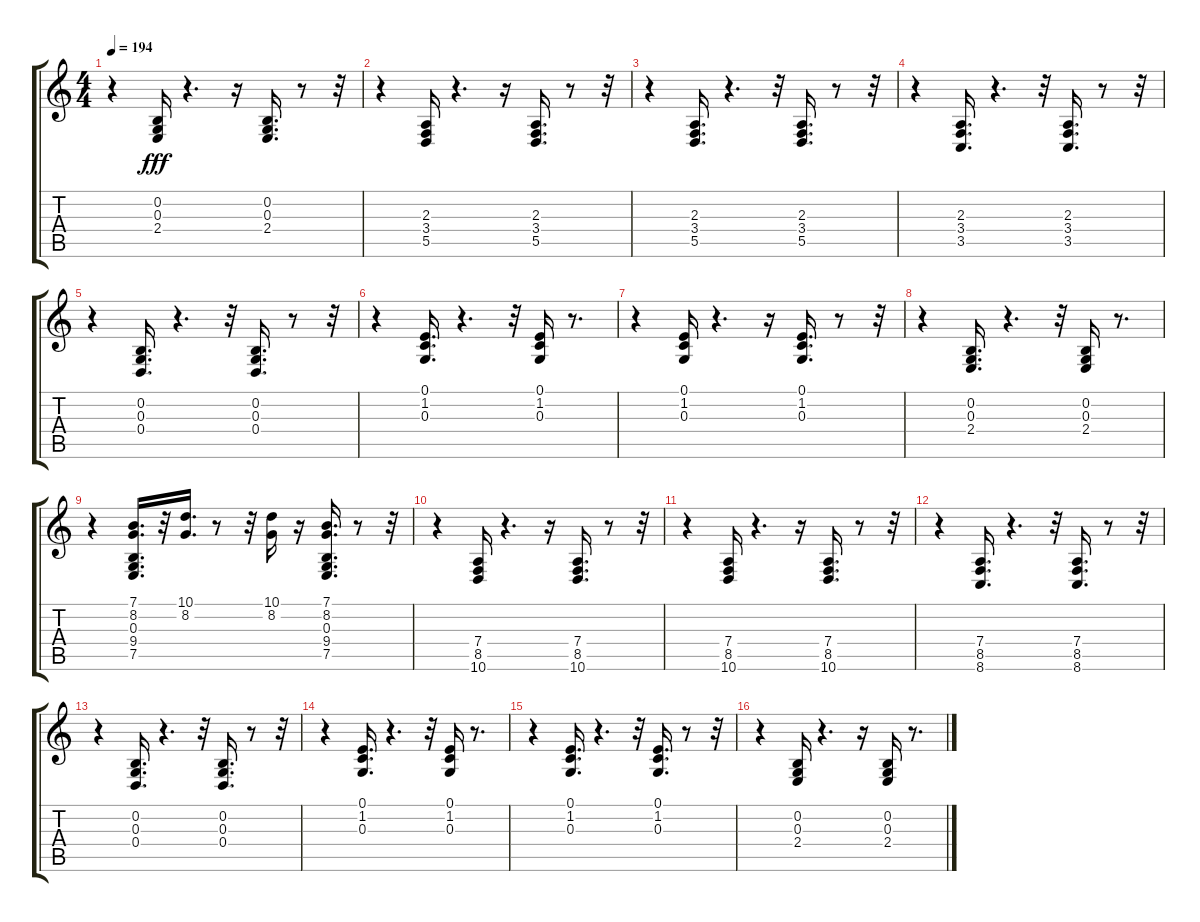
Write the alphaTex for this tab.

\track "" {instrument brightacousticpiano}
\staff {score tabs}
\tuning (E4 B3 G3 D3 A2 E2) {hide}
\ts (4 4)
\tempo 194
\clef g2
\ks c
r.4{dy fff} (0.2 0.3 2.4).16 r.4{d} r.16 (0.2 0.3 2.4).16{d} r.8 r.32 |
r.4 (2.3 3.4 5.5).16 r.4{d} r.16 (2.3 3.4 5.5).16{d} r.8 r.32 |
r.4 (2.3 3.4 5.5).16{d} r.4{d} r.32 (2.3 3.4 5.5).16{d} r.8 r.32 |
r.4 (2.3 3.4 3.5).16{d} r.4{d} r.32 (2.3 3.4 3.5).16{d} r.8 r.32 |
r.4 (0.2 0.3 0.4).16{d} r.4{d} r.32 (0.2 0.3 0.4).16{d} r.8 r.32 |
r.4 (0.1 1.2 0.3).16{d} r.4{d} r.32 (0.1 1.2 0.3).16 r.8{d} |
r.4 (0.1 1.2 0.3).16 r.4{d} r.16 (0.1 1.2 0.3).16{d} r.8 r.32 |
r.4 (0.2 0.3 2.4).16{d} r.4{d} r.32 (0.2 0.3 2.4).16 r.8{d} |
r.4 (7.1 8.2 0.3 9.4 7.5).16{d} r.32 (10.1 8.2).16{d} r.8 r.32 (10.1 8.2).16 r.16 (7.1 8.2 0.3 9.4 7.5).16{d} r.8 r.32 |
r.4 (7.4 8.5 10.6).16 r.4{d} r.16 (7.4 8.5 10.6).16{d} r.8 r.32 |
r.4 (7.4 8.5 10.6).16 r.4{d} r.16 (7.4 8.5 10.6).16{d} r.8 r.32 |
r.4 (7.4 8.5 8.6).16{d} r.4{d} r.32 (7.4 8.5 8.6).16{d} r.8 r.32 |
r.4 (0.2 0.3 0.4).16{d} r.4{d} r.32 (0.2 0.3 0.4).16{d} r.8 r.32 |
r.4 (0.1 1.2 0.3).16{d} r.4{d} r.32 (0.1 1.2 0.3).16 r.8{d} |
r.4 (0.1 1.2 0.3).16{d} r.4{d} r.32 (0.1 1.2 0.3).16{d} r.8 r.32 |
r.4 (0.2 0.3 2.4).16 r.4{d} r.16 (0.2 0.3 2.4).16 r.8{d}
